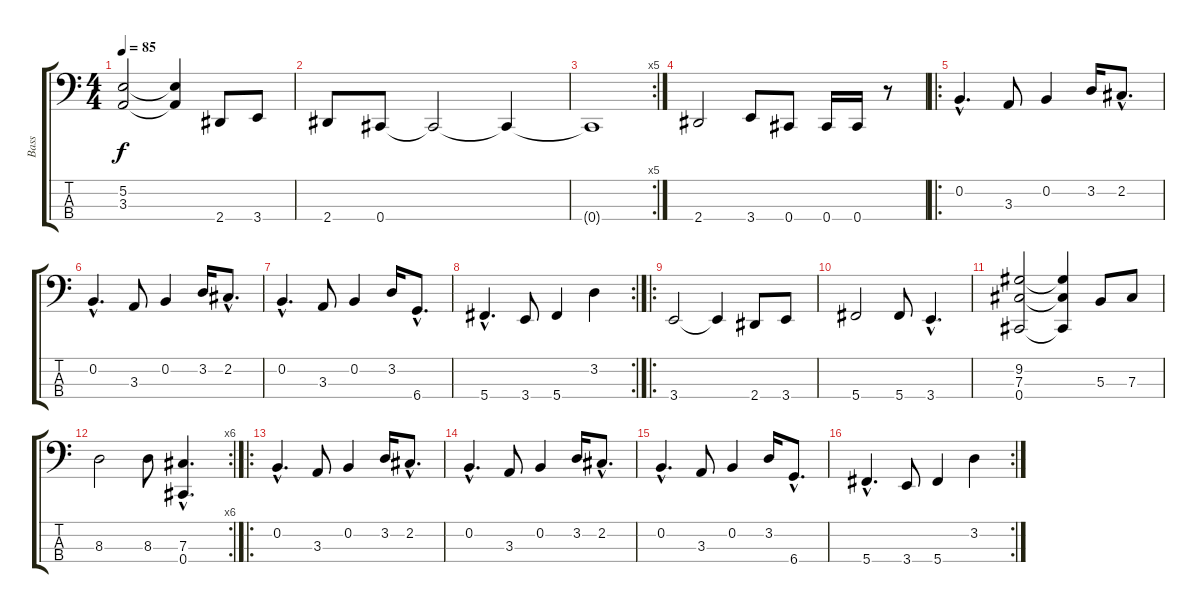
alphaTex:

\track ("Bass" "Bass") {instrument electricbassfinger}
\staff {score tabs}
\tuning (E2 B1 Gb1 Db1) {hide}
\ts (4 4)
\tempo 85
\clef f4
\ks c
(5.2{t} 3.3{t}).2{dy f} (5.2{t} 3.3{t}).4 2.4.8 3.4.8 |
2.4.8 0.4.8 0.4{t}.2 0.4{t}.4 |
\rc 5
0.4{t}.1 |
2.4.2 3.4.8 0.4.8 0.4.16 0.4.16 r.8 |
\ro
0.2{hac}.4{d} 3.3.8 0.2.4 3.2.16 2.2{hac}.8{d} |
0.2{hac}.4{d} 3.3.8 0.2.4 3.2.16 2.2{hac}.8{d} |
0.2{hac}.4{d} 3.3.8 0.2.4 3.2.16 6.4{hac}.8{d} |
\rc 2
5.4{hac}.4{d} 3.4.8 5.4.4 3.2.4 |
\ro
3.4.2 3.4{t}.4 2.4.8 3.4.8 |
5.4.2 5.4.8 3.4{hac}.4{d} |
(9.2 7.3 0.4).2 (9.2{t} 7.3{t} 0.4{t}).4 5.3.8 7.3.8 |
\rc 6
8.3.2 8.3.8 (7.3{hac} 0.4{hac}).4{d} |
\ro
0.2{hac}.4{d} 3.3.8 0.2.4 3.2.16 2.2{hac}.8{d} |
0.2{hac}.4{d} 3.3.8 0.2.4 3.2.16 2.2{hac}.8{d} |
0.2{hac}.4{d} 3.3.8 0.2.4 3.2.16 6.4{hac}.8{d} |
\rc 2
5.4{hac}.4{d} 3.4.8 5.4.4 3.2.4
